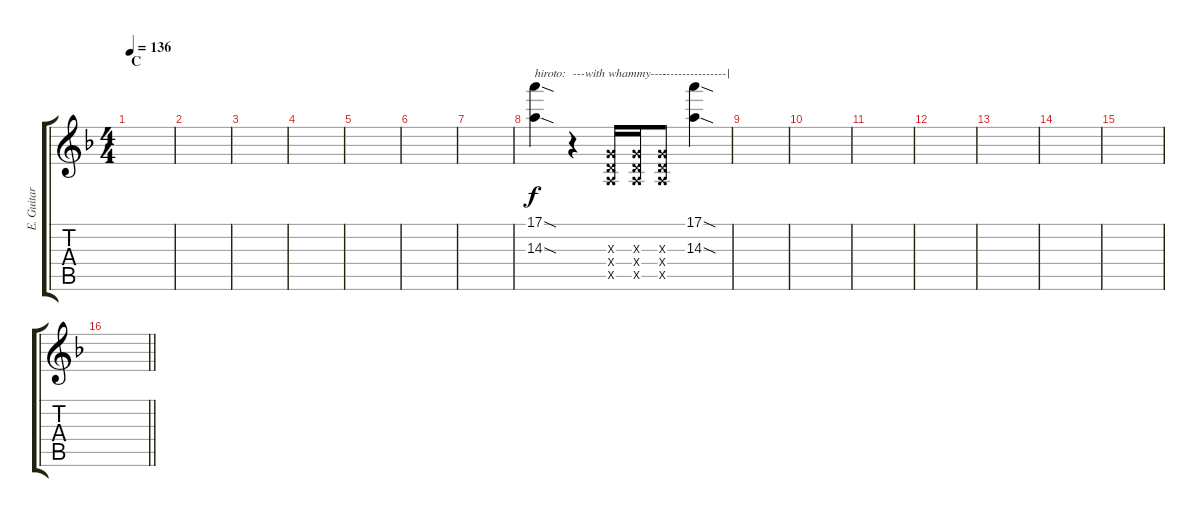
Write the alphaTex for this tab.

\track ("E. Guitar III" "E. Guitar ") {instrument distortionguitar}
\staff {score tabs}
\tuning (E4 B3 G3 D3 A2 D2) {hide}
\ts (4 4)
\section ("" "C")
\tempo 136
\clef g2
\ks dminor
|
|
|
|
|
|
|
(17.1{sod} 14.3{sod}).4{txt "hiroto:"} r.4{txt "---with whammy----"} (0.3{x} 0.4{x} 0.5{x}).16 (0.3{x} 0.4{x} 0.5{x}).16 (0.3{x} 0.4{x} 0.5{x}).8{txt "----------------|"} (17.1{sod} 14.3{sod}).4 |
|
|
|
|
|
|
|
\barLineRight lightlight
